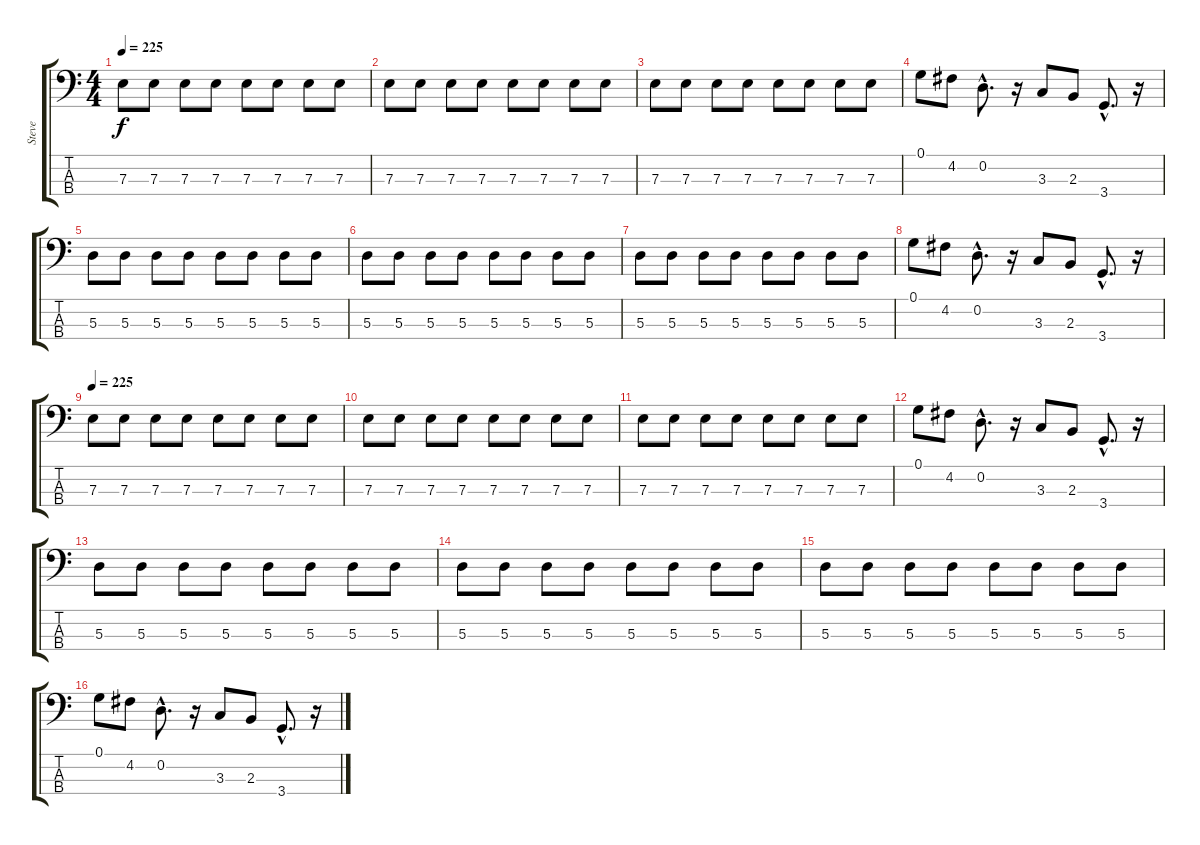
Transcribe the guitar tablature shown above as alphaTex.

\track ("Steve" "Steve") {instrument electricbassfinger}
\staff {score tabs}
\tuning (G2 D2 A1 E1) {hide}
\ts (4 4)
\tempo 225
\clef f4
\ks c
7.3.8{dy f} 7.3.8 7.3.8 7.3.8 7.3.8 7.3.8 7.3.8 7.3.8 |
7.3.8 7.3.8 7.3.8 7.3.8 7.3.8 7.3.8 7.3.8 7.3.8 |
7.3.8 7.3.8 7.3.8 7.3.8 7.3.8 7.3.8 7.3.8 7.3.8 |
0.1.8 4.2.8 0.2{hac}.8{d} r.16 3.3.8 2.3.8 3.4{hac}.8{d} r.16 |
5.3.8 5.3.8 5.3.8 5.3.8 5.3.8 5.3.8 5.3.8 5.3.8 |
5.3.8 5.3.8 5.3.8 5.3.8 5.3.8 5.3.8 5.3.8 5.3.8 |
5.3.8 5.3.8 5.3.8 5.3.8 5.3.8 5.3.8 5.3.8 5.3.8 |
0.1.8 4.2.8 0.2{hac}.8{d} r.16 3.3.8 2.3.8 3.4{hac}.8{d} r.16 |
\tempo 225
7.3.8 7.3.8 7.3.8 7.3.8 7.3.8 7.3.8 7.3.8 7.3.8 |
7.3.8 7.3.8 7.3.8 7.3.8 7.3.8 7.3.8 7.3.8 7.3.8 |
7.3.8 7.3.8 7.3.8 7.3.8 7.3.8 7.3.8 7.3.8 7.3.8 |
0.1.8 4.2.8 0.2{hac}.8{d} r.16 3.3.8 2.3.8 3.4{hac}.8{d} r.16 |
5.3.8 5.3.8 5.3.8 5.3.8 5.3.8 5.3.8 5.3.8 5.3.8 |
5.3.8 5.3.8 5.3.8 5.3.8 5.3.8 5.3.8 5.3.8 5.3.8 |
5.3.8 5.3.8 5.3.8 5.3.8 5.3.8 5.3.8 5.3.8 5.3.8 |
0.1.8 4.2.8 0.2{hac}.8{d} r.16 3.3.8 2.3.8 3.4{hac}.8{d} r.16
